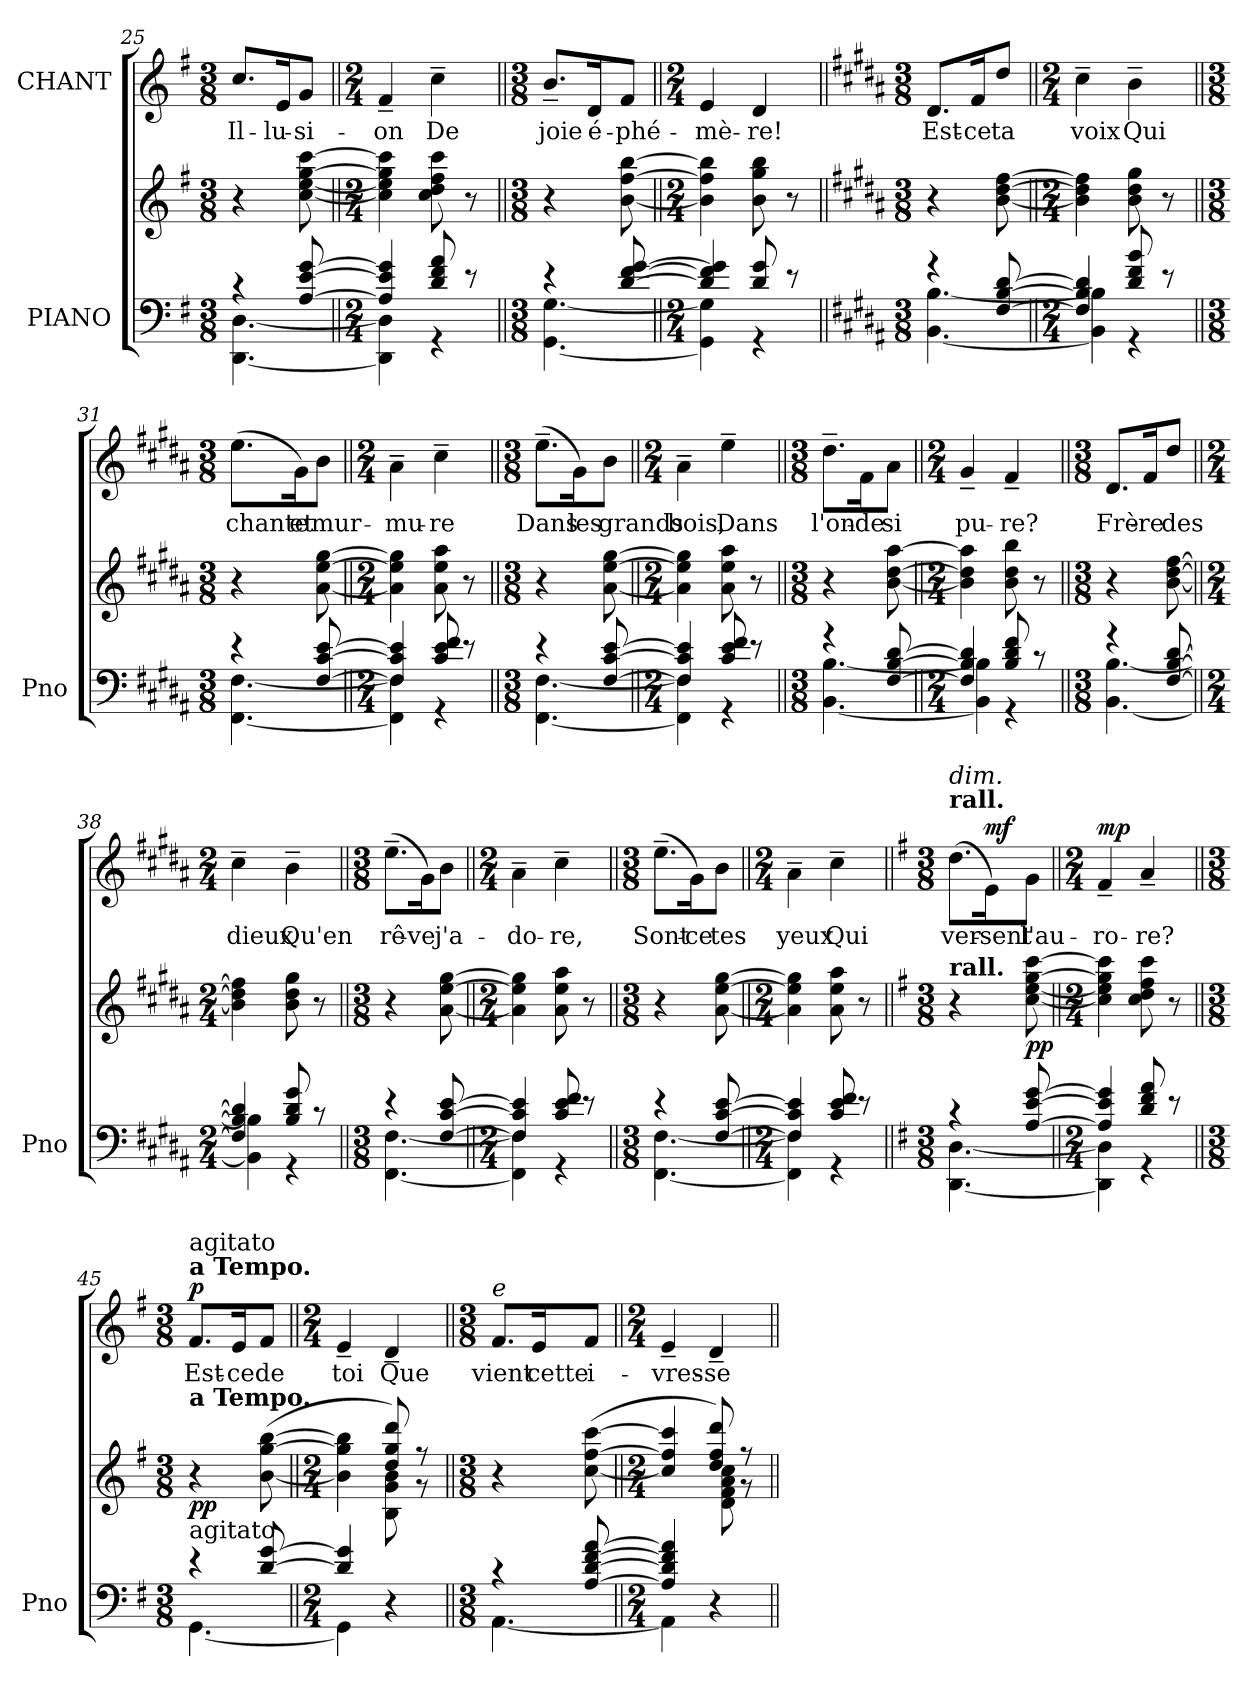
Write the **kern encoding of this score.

**kern	**kern	**dynam	**kern	**text	**dynam
*part2	*part2	*part2	*part1	*part1	*part1
*staff3	*staff2	*staff2/3	*staff1	*staff1	*staff1
*I"PIANO	*	*	*I"CHANT	*	*
*I'Pno	*	*	*	*	*
*clefF4	*clefG2	*	*clefG2	*	*
*k[f#]	*k[f#]	*	*k[f#]	*	*
*M3/8	*M3/8	*	*M3/8	*	*
=25	=25	=25	=25	=25	=25
*^	*	*	*	*	*
!	!	!	!	!	!LO:LY:b	!
4r	[4.DD\ [4.D\	4r	.	8.cc/L	Il-	.
!	!	!	!	!	!LO:LY:b	!
.	.	.	.	16e/K	-lu-	.
!	!	!	!	!	!LO:LY:b	!
[8A/ [8e/ [8g/	.	[8cc\ [<8ee\ [8gg\ [8ccc\	.	8g/J	-si-	.
=26||	=26||	=26||	=26||	=26||	=26||	=26||
*M2/4	*	*M2/4	*	*M2/4	*	*
!	!	!	!	!	!LO:LY:b	!
4A/] 4e/] 4g/]	4DD\] 4D\]	4cc\] 4ee\] 4gg\] 4ccc\]	.	4f#~/	-on	.
!	!	!	!	!	!LO:LY:b	!
8d/ 8f#/ 8a/	4r	8cc\ 8dd\ 8ff#\ 8ccc\	.	4cc~\	De	.
8r	.	8r	.	.	.	.
=27||	=27||	=27||	=27||	=27||	=27||	=27||
*M3/8	*	*M3/8	*	*M3/8	*	*
!	!	!	!	!	!LO:LY:b	!
4r	[4.GG\ [4.G\	4r	.	8.b~/L	joie	.
!	!	!	!	!	!LO:LY:b	!
.	.	.	.	16d/K	é-	.
!	!	!	!	!	!LO:LY:b	!
[8d/ [8f#/ [8g/	.	[8b\ [8ff#\ [8bb\	.	8f#/J	-phé-	.
=28||	=28||	=28||	=28||	=28||	=28||	=28||
*M2/4	*	*M2/4	*	*M2/4	*	*
!	!	!	!	!	!LO:LY:b	!
4d/] 4f#/] 4g/]	4GG\] 4G\]	4b\] 4ff#\] 4bb\]	.	4e/	-mè-	.
!	!	!	!	!	!LO:LY:b	!
8d/ 8g/	4r	8b\ 8gg\ 8bb\	.	4d/	-re!	.
8r	.	8r	.	.	.	.
!!LO:LB:g=z
=29||	=29||	=29||	=29||	=29||	=29||	=29||
*k[f#c#g#d#a#]	*	*k[f#c#g#d#a#]	*	*k[f#c#g#d#a#]	*	*
*M3/8	*	*M3/8	*	*M3/8	*	*
!	!	!	!LO:DY:b	!	!LO:LY:b	!
!	!	!	!LO:DY:n=1:b	!	!	!LO:DY:a
!	!	!	!	!	!	!LO:DY:n=1:a
4r	[4.BB\ [4.B\	4r	other-dynamics f	8.d#/L	Est-	other-dynamics f
!	!	!	!	!	!LO:LY:b	!
.	.	.	.	16f#/K	-ce	.
!	!	!	!	!	!LO:LY:b	!
[8F#/ [8B/ [8d#/	.	[<8b\ [8dd#\ [8ff#\	.	8dd#/J	ta	.
=30||	=30||	=30||	=30||	=30||	=30||	=30||
*M2/4	*	*M2/4	*	*M2/4	*	*
!	!	!	!	!	!LO:LY:b	!
4F#/] 4B/] 4d#/]	4BB\] 4B\]	4b\] 4dd#\] 4ff#\]	.	4cc#~\	voix	.
!	!	!	!	!	!LO:LY:b	!
8d#/ 8f#/ 8b/	4r	8b\ 8dd#\ 8gg#\	.	4b~\	Qui	.
8r	.	8r	.	.	.	.
=31||	=31||	=31||	=31||	=31||	=31||	=31||
*M3/8	*	*M3/8	*	*M3/8	*	*
!	!	!	!	!	!LO:LY:b	!
4r	[4.FF#\ [4.F#\	4r	.	(8.ee\L	chante	.
!	!	!	!	!	!LO:LY:b	!
.	.	.	.	16g#\K)	et	.
!	!	!	!	!	!LO:LY:b	!
[8F#/ [8c#/ [8e/	.	[8a#\ [>8ee\ [8gg#\	.	8b\J	mur-	.
=32||	=32||	=32||	=32||	=32||	=32||	=32||
*M2/4	*	*M2/4	*	*M2/4	*	*
!	!	!	!	!	!LO:LY:b	!
4F#/] 4c#/] 4e/]	4FF#\] 4F#\]	4a#\] 4ee\] 4gg#\]	.	4a#~\	-mu-	.
!	!	!	!	!	!LO:LY:b	!
8c#/ 8e/ 8f#/	4r	8a#\ 8ee\ 8aa#\	.	4cc#~\	-re	.
8r	.	8r	.	.	.	.
=33||	=33||	=33||	=33||	=33||	=33||	=33||
*M3/8	*	*M3/8	*	*M3/8	*	*
!	!	!	!	!	!LO:LY:b	!
4r	[4.FF#\ [4.F#\	4r	.	(8.ee~\L	Dans	.
!	!	!	!	!	!LO:LY:b	!
.	.	.	.	16g#\K)	les	.
!	!	!	!	!	!LO:LY:b	!
[8F#/ [8c#/ [8e/	.	[8a#\ [8ee\ [8gg#\	.	8b\J	grands	.
=34||	=34||	=34||	=34||	=34||	=34||	=34||
*M2/4	*	*M2/4	*	*M2/4	*	*
!	!	!	!	!	!LO:LY:b	!
4F#/] 4c#/] 4e/]	4FF#\] 4F#\]	4a#\] 4ee\] 4gg#\]	.	4a#~\	bois,	.
!	!	!	!	!	!LO:LY:b	!
8c#/ 8e/ 8f#/	4r	8a#\ 8ee\ 8aa#\	.	4ee~\	Dans	.
8r	.	8r	.	.	.	.
!!LO:LB:g=z
=35||	=35||	=35||	=35||	=35||	=35||	=35||
*M3/8	*	*M3/8	*	*M3/8	*	*
!	!	!	!	!	!LO:LY:b	!
4r	[4.BB\ [4.B\	4r	.	8.dd#~\L	l'on-	.
!	!	!	!	!	!LO:LY:b	!
.	.	.	.	16f#\K	-de	.
!	!	!	!	!	!LO:LY:b	!
[8F#/ [8B/ [8d#/	.	[<8b\ [8dd#\ [8aa#\	.	8a#\J	si	.
=36||	=36||	=36||	=36||	=36||	=36||	=36||
*M2/4	*	*M2/4	*	*M2/4	*	*
!	!	!	!	!	!LO:LY:b	!
4F#/] 4B/] 4d#/]	4BB\] 4B\]	4b\] 4dd#\] 4aa#\]	.	4g#~/	pu-	.
!	!	!	!	!	!LO:LY:b	!
8B/ 8d#/ 8f#/	4r	8b\ 8dd#\ 8bb\	.	4f#~/	-re?	.
8r	.	8r	.	.	.	.
=37||	=37||	=37||	=37||	=37||	=37||	=37||
*M3/8	*	*M3/8	*	*M3/8	*	*
!	!	!	!LO:DY:b	!	!LO:LY:b	!
!	!	!	!LO:DY:n=1:b	!	!	!LO:DY:a
!	!	!	!	!	!	!LO:DY:n=1:a
4r	[4.BB\ [4.B\	4r	other-dynamics f	8.d#/L	Frè-	other-dynamics f
!	!	!	!	!	!LO:LY:b	!
.	.	.	.	16f#/K	-re	.
!	!	!	!	!	!LO:LY:b	!
[8F#/ [8B/ [8d#/	.	[8b\ [>8dd#\ [8ff#\	.	8dd#/J	des	.
=38||	=38||	=38||	=38||	=38||	=38||	=38||
*M2/4	*	*M2/4	*	*M2/4	*	*
!	!	!	!	!	!LO:LY:b	!
4F#/] 4B/] 4d#/]	4BB\] 4B\]	4b\] 4dd#\] 4ff#\]	.	4cc#~\	dieux	.
!	!	!	!	!	!LO:LY:b	!
8B/ 8d#/ 8g#/	4r	8b\ 8dd#\ 8gg#\	.	4b~\	Qu'en	.
8r	.	8r	.	.	.	.
=39||	=39||	=39||	=39||	=39||	=39||	=39||
*M3/8	*	*M3/8	*	*M3/8	*	*
!	!	!	!	!	!LO:LY:b	!
4r	[4.FF#\ [4.F#\	4r	.	(8.ee~\L	rê-	.
!	!	!	!	!	!LO:LY:b	!
.	.	.	.	16g#\K)	-ve	.
!	!	!	!	!	!LO:LY:b	!
[8F#/ [8c#/ [8e/	.	[8a#\ [8ee\ [8gg#\	.	8b\J	j'a-	.
=40||	=40||	=40||	=40||	=40||	=40||	=40||
*M2/4	*	*M2/4	*	*M2/4	*	*
!	!	!	!	!	!LO:LY:b	!
4F#/] 4c#/] 4e/]	4FF#\] 4F#\]	4a#\] 4ee\] 4gg#\]	.	4a#~\	-do-	.
!	!	!	!	!	!LO:LY:b	!
8c#/ 8e/ 8f#/	4r	8a#\ 8ee\ 8aa#\	.	4cc#~\	-re,	.
8r	.	8r	.	.	.	.
!!LO:LB:g=z
=41||	=41||	=41||	=41||	=41||	=41||	=41||
*M3/8	*	*M3/8	*	*M3/8	*	*
!	!	!	!	!	!LO:LY:b	!
4r	[4.FF#\ [4.F#\	4r	.	(8.ee~\L	Sont-	.
!	!	!	!	!	!LO:LY:b	!
.	.	.	.	16g#\K)	-ce	.
!	!	!	!	!	!LO:LY:b	!
[8F#/ [8c#/ [8e/	.	[<8a#\ [8ee\ [8gg#\	.	8b\J	tes	.
=42||	=42||	=42||	=42||	=42||	=42||	=42||
*M2/4	*	*M2/4	*	*M2/4	*	*
!	!	!	!	!	!LO:LY:b	!
4F#/] 4c#/] 4e/]	4FF#\] 4F#\]	4a#\] 4ee\] 4gg#\]	.	4a#~\	yeux	.
!	!	!	!	!	!LO:LY:b	!
8c#/ 8e/ 8f#/	4r	8a#\ 8ee\ 8aa#\	.	4cc#~\	Qui	.
8r	.	8r	.	.	.	.
=43||	=43||	=43||	=43||	=43||	=43||	=43||
*k[f#]	*	*k[f#]	*	*k[f#]	*	*
*M3/8	*	*M3/8	*	*M3/8	*	*
!	!	!	!	!LO:TX:a:B:t=rall.	!	!
!	!	!	!	!LO:TX:a:i:t=dim.	!	!
!	!	!LO:TX:a:B:t=rall.	!	!	!	!
!	!	!	!	!	!LO:LY:b	!
4r	[4.DD\ [4.D\	4r	.	(8.dd\L	ver-	.
!	!	!	!	!	!LO:LY:b	!LO:DY:b
.	.	.	.	16e\K)	-sent	mf
!	!	!	!LO:DY:b	!	!LO:LY:b	!
[8A/ [8e/ [8g/	.	[8cc\ [<8ee\ [8gg\ [8ccc\	pp	8g\J	l'au-	.
=44||	=44||	=44||	=44||	=44||	=44||	=44||
*M2/4	*	*M2/4	*	*M2/4	*	*
!	!	!	!	!	!LO:LY:b	!LO:DY:b
4A/] 4e/] 4g/]	4DD\] 4D\]	4cc\] 4ee\] 4gg\] 4ccc\]	.	4f#~/	-ro-	mp
!	!	!	!	!	!LO:LY:b	!
8d/ 8f#/ 8a/	4r	8cc\ 8dd\ 8ff#\ 8ccc\	.	4a~/	-re?	.
8r	.	8r	.	.	.	.
=45||	=45||	=45||	=45||	=45||	=45||	=45||
*M3/8	*	*M3/8	*	*M3/8	*	*
!	!	!	!	!LO:TX:a:B:t=a Tempo.	!	!
!	!	!	!	!LO:TX:a:t=agitato	!	!
!	!	!LO:TX:a:B:t=a Tempo.	!	!	!	!
!	!	!LO:TX:b:t=agitato	!	!	!	!
!	!	!	!LO:DY:b	!	!LO:LY:b	!LO:DY:a
4r	[4.GG\	4r	pp	8.f#/L	Est-	p
!	!	!	!	!	!LO:LY:b	!
.	.	.	.	16e/K	-ce	.
!	!	!	!	!	!LO:LY:b	!
[8d/ [8g/	.	([8b\ [>8gg\ [>8bb\	.	8f#/J	de	.
=46||	=46||	=46||	=46||	=46||	=46||	=46||
*M2/4	*	*M2/4	*	*M2/4	*	*
*	*	*^	*	*	*	*
!	!	!	!	!	!	!LO:LY:b	!
4d/] 4g/]	4GG\]	4b\] 4gg\] 4bb\]	4ryy	.	4e~/	toi	.
!	!	!	!	!	!	!LO:LY:b	!
4ryy	4r	8dd/ 8gg/ 8ddd/)	8B\ 8g\ 8b\	.	4d~/	Que	.
.	.	8r	8r	.	.	.	.
*	*	*v	*v	*	*	*	*
!!LO:PB:g=z
=47||	=47||	=47||	=47||	=47||	=47||	=47||
*M3/8	*	*M3/8	*	*M3/8	*	*
*	*	*^	*	*	*	*
!	!	!	!	!	!LO:TX:a:i:t=e	!	!
!	!	!LO:TX:b:t=e	!	!	!	!	!
!	!	!	!	!	!	!LO:LY:b	!
*	*	*v	*v	*	*	*	*
4r	[4.AA\	4r	.	8.f#/L	vient	.
!	!	!	!	!	!LO:LY:b	!
.	.	.	.	16e/K	cette	.
!	!	!	!	!	!LO:LY:b	!
[8A/ [8d/ [8f#/ [8a/	.	([8cc\ [>8ff#\ [>8ccc\	.	8f#/J	i-	.
=48||	=48||	=48||	=48||	=48||	=48||	=48||
*M2/4	*	*M2/4	*	*M2/4	*	*
*	*	*^	*	*	*	*
!	!	!	!	!	!	!LO:LY:b	!
4A/] 4d/] 4f#/] 4a/]	4AA\]	4cc/] 4ff#/] 4ccc/]	4ryy	.	4e~/	-vres-	.
!	!	!	!	!	!	!LO:LY:b	!
4ryy	4r	8dd/ 8ff#/ 8ddd/)	8d\ 8f#\ 8a\ 8cc\	.	4d~/	-se	.
.	.	8r	8r	.	.	.	.
*v	*v	*	*	*	*	*	*
*	*v	*v	*	*	*	*
=||	=||	=||	=||	=||	=||
*-	*-	*-	*-	*-	*-
